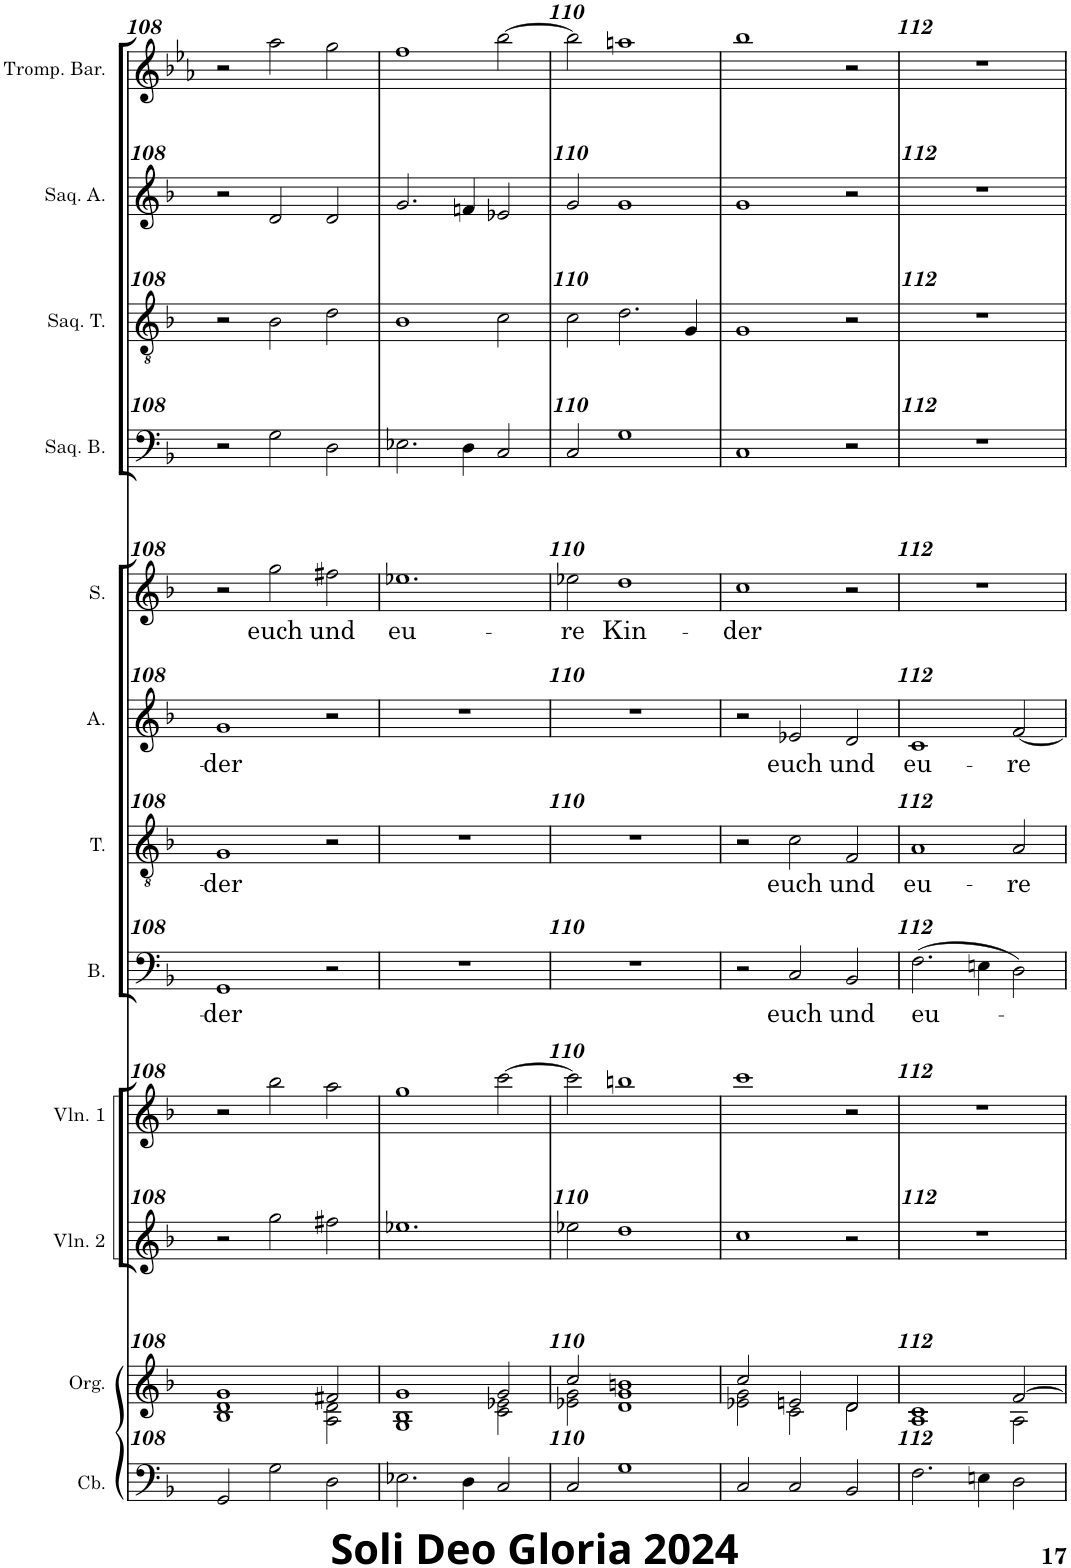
**kern	**kern	**kern	**kern	**kern	**text	**kern	**text	**kern	**text	**kern	**text	**kern	**kern	**kern	**kern
*part12	*part11	*part10	*part9	*part8	*part8	*part7	*part7	*part6	*part6	*part5	*part5	*part4	*part3	*part2	*part1
*staff12	*staff11	*staff10	*staff9	*staff8	*staff8	*staff7	*staff7	*staff6	*staff6	*staff5	*staff5	*staff4	*staff3	*staff2	*staff1
*I"Contrebasse	*I"Orgue	*I"Violon 2	*I"Violon 1	*I"Basse	*	*I"Ténor	*	*I"Alto	*	*I"Soprano	*	*I"Saqueboute Basse	*I"Saqueboute Ténor	*I"Saqueboute Alto	*I"Trompette Baroque en ré
*I'Cb.	*I'Org.	*I'Vln. 2	*I'Vln. 1	*I'B.	*	*I'T.	*	*I'A.	*	*I'S.	*	*I'Saq. B.	*I'Saq. T.	*I'Saq. A.	*I'Tromp. Bar.
!!LO:PB:g=z
*clefF4	*clefG2	*clefG2	*clefG2	*clefF4	*	*clefGv2	*	*clefG2	*	*clefG2	*	*clefF4	*clefGv2	*clefG2	*clefG2
*Trd7c12	*	*	*	*	*	*	*	*	*	*	*	*	*	*	*Trd-1c-2
*k[b-]	*k[b-]	*k[b-]	*k[b-]	*k[b-]	*	*k[b-]	*	*k[b-]	*	*k[b-]	*	*k[b-]	*k[b-]	*k[b-]	*k[b-e-a-]
*M3/2	*M3/2	*M3/2	*M3/2	*M3/2	*	*M3/2	*	*M3/2	*	*M3/2	*	*M3/2	*M3/2	*M3/2	*M3/2
=108	=108	=108	=108	=108	=108	=108	=108	=108	=108	=108	=108	=108	=108	=108	=108
*	*^	*	*	*	*	*	*	*	*	*	*	*	*	*	*
!	!	!	!	!	!	!LO:LY:b	!	!LO:LY:b	!	!LO:LY:b	!	!	!	!	!	!
2GG/	1g	1B- 1d	2r	2r	1GG	-der	1G	-der	1g	-der	2r	.	2r	2r	2r	2r
!	!	!	!	!	!	!	!	!	!	!	!	!LO:LY:b	!	!	!	!
2G\	.	.	2gg\	2bb-\	.	.	.	.	.	.	2gg\	euch	2G\	2B-\	2d/	2aa-\
!	!	!	!	!	!	!	!	!	!	!	!	!LO:LY:b	!	!	!	!
2D\	2f#X/	2A\ 2d\	2ff#X\	2aa\	2r	.	2r	.	2r	.	2ff#X\	und	2D\	2d\	2d/	2gg\
=109	=109	=109	=109	=109	=109	=109	=109	=109	=109	=109	=109	=109	=109	=109	=109	=109
!	!	!	!	!	!	!	!	!	!	!	!	!LO:LY:b	!	!	!	!
2.E-X\	1g	1G 1B-	1.ee-X	1gg	1.r	.	1.r	.	1.r	.	1.ee-X	eu-	2.E-X\	1B-	2.g/	1ff
4D\	.	.	.	.	.	.	.	.	.	.	.	.	4D\	.	4fn/	.
2C/	2g/	2c\ 2e-X\	.	[2ccc\	.	.	.	.	.	.	.	.	2C/	2c\	2e-X/	[2bb-\
=110	=110	=110	=110	=110	=110	=110	=110	=110	=110	=110	=110	=110	=110	=110	=110	=110
!	!	!	!	!	!	!	!	!	!	!	!	!LO:LY:b	!	!	!	!
2C/	2cc/	2e-X\ 2g\	2ee-X\	2ccc\]	1.r	.	1.r	.	1.r	.	2ee-X\	-re	2C/	2c\	2g/	2bb-\]
!	!	!	!	!	!	!	!	!	!	!	!	!LO:LY:b	!	!	!	!
1G	1bn	1d 1g	1dd	1bbn	.	.	.	.	.	.	1dd	Kin-	1G	2.d\	1g	1aan
.	.	.	.	.	.	.	.	.	.	.	.	.	.	4G/	.	.
=111	=111	=111	=111	=111	=111	=111	=111	=111	=111	=111	=111	=111	=111	=111	=111	=111
!	!	!	!	!	!	!	!	!	!	!	!	!LO:LY:b	!	!	!	!
2C/	2cc/	2e-X\ 2g\	1cc	1ccc	2r	.	2r	.	2r	.	1cc	-der	1C	1G	1g	1bb-
!	!	!	!	!	!	!LO:LY:b	!	!LO:LY:b	!	!LO:LY:b	!	!	!	!	!	!
2C/	2en/	2c\	.	.	2C/	euch	2c\	euch	2e-X/	euch	.	.	.	.	.	.
!	!	!	!	!	!	!LO:LY:b	!	!LO:LY:b	!	!LO:LY:b	!	!	!	!	!	!
2BB-/	2d/	2d\	2r	2r	2BB-/	und	2F/	und	2d/	und	2r	.	2r	2r	2r	2r
=112	=112	=112	=112	=112	=112	=112	=112	=112	=112	=112	=112	=112	=112	=112	=112	=112
!	!	!	!	!	!	!LO:LY:b	!	!LO:LY:b	!	!LO:LY:b	!	!	!	!	!	!
2.F\	1c	1A	1.r	1.r	(2.F\	eu-	1A	eu-	1c	eu-	1.r	.	1.r	1.r	1.r	1.r
4En\	.	.	.	.	4En\	.	.	.	.	.	.	.	.	.	.	.
!	!	!	!	!	!	!	!	!LO:LY:b	!	!LO:LY:b	!	!	!	!	!	!
2D\	[2f/	2A\	.	.	2D\)	.	2A/	-re	[2f/	-re	.	.	.	.	.	.
*	*v	*v	*	*	*	*	*	*	*	*	*	*	*	*	*	*
=	=	=	=	=	=	=	=	=	=	=	=	=	=	=	=
*-	*-	*-	*-	*-	*-	*-	*-	*-	*-	*-	*-	*-	*-	*-	*-
